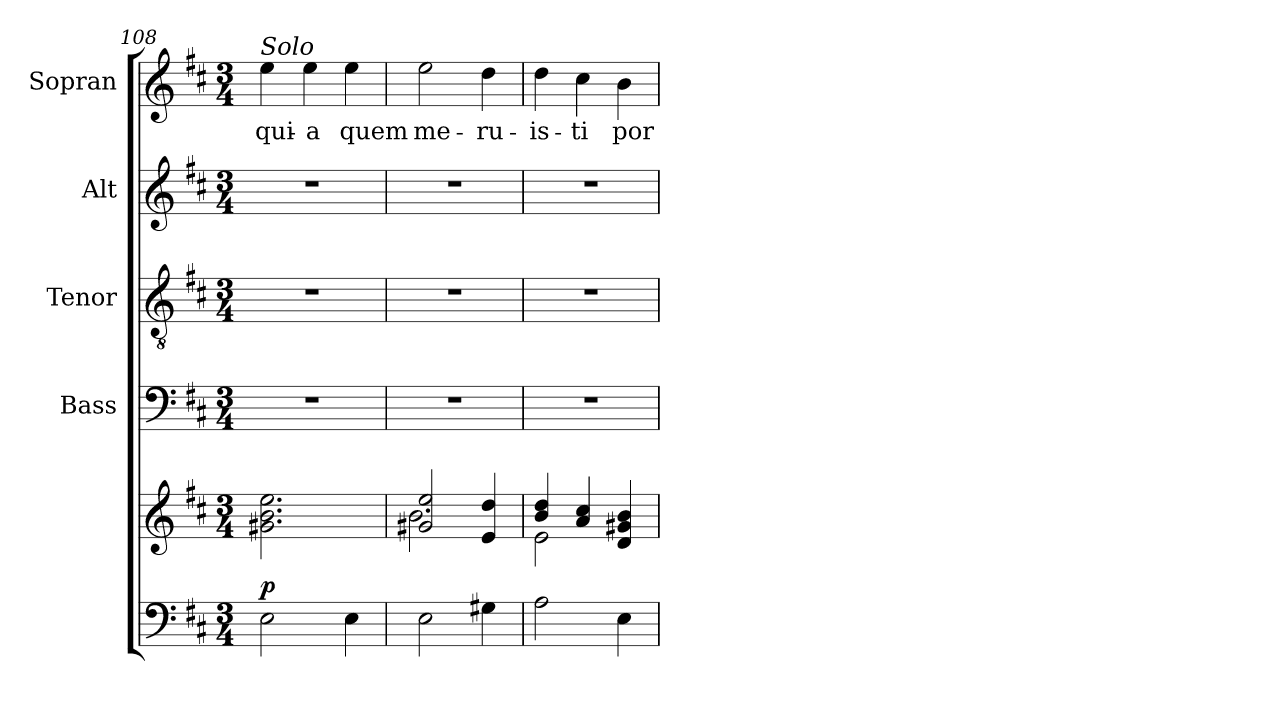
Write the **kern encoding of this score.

**kern	**kern	**dynam	**kern	**kern	**kern	**kern	**text
*part5	*part5	*part5	*part4	*part3	*part2	*part1	*part1
*staff6	*staff5	*staff5/6	*staff4	*staff3	*staff2	*staff1	*staff1
*	*	*	*I"Bass	*I"Tenor	*I"Alt	*I"Sopran	*
*	*	*	*I'B.	*I'T.	*I'A.	*I'S.	*
!!LO:PB:g=z
*clefF4	*clefG2	*	*clefF4	*clefGv2	*clefG2	*clefG2	*
*k[f#c#]	*k[f#c#]	*	*k[f#c#]	*k[f#c#]	*k[f#c#]	*k[f#c#]	*
*D:	*D:	*	*D:	*D:	*D:	*D:	*
*M3/4	*M3/4	*	*M3/4	*M3/4	*M3/4	*M3/4	*
=108	=108	=108	=108	=108	=108	=108	=108
!	!	!	!	!	!	!LO:TX:a:i:t=Solo	!
!	!	!LO:DY:a=2	!	!	!	!	!LO:LY:b
2E\	2.g#X\ 2.b\ 2.ee\	p	2.r	2.r	2.r	4ee\	qui-
!	!	!	!	!	!	!	!LO:LY:b
.	.	.	.	.	.	4ee\	-a
!	!	!	!	!	!	!	!LO:LY:b
4E\	.	.	.	.	.	4ee\	quem
=109	=109	=109	=109	=109	=109	=109	=109
*	*^	*	*	*	*	*	*
!	!	!	!	!	!	!	!	!LO:LY:b
2E\	2g#X/ 2ee/	2.b\	.	2.r	2.r	2.r	2ee\	me-
!	!	!	!	!	!	!	!	!LO:LY:b
4G#X\	4e/ 4dd/	.	.	.	.	.	4dd\	-ru-
=110	=110	=110	=110	=110	=110	=110	=110	=110
!	!	!	!	!	!	!	!	!LO:LY:b
2A\	4b/ 4dd/	2e\	.	2.r	2.r	2.r	4dd\	-is-
!	!	!	!	!	!	!	!	!LO:LY:b
.	4a/ 4cc#/	.	.	.	.	.	4cc#\	-ti
!	!	!	!	!	!	!	!	!LO:LY:b
4E\	4d/ 4g#X/ 4b/	4ryy	.	.	.	.	4b\	por-
*	*v	*v	*	*	*	*	*	*
=	=	=	=	=	=	=	=
*-	*-	*-	*-	*-	*-	*-	*-
